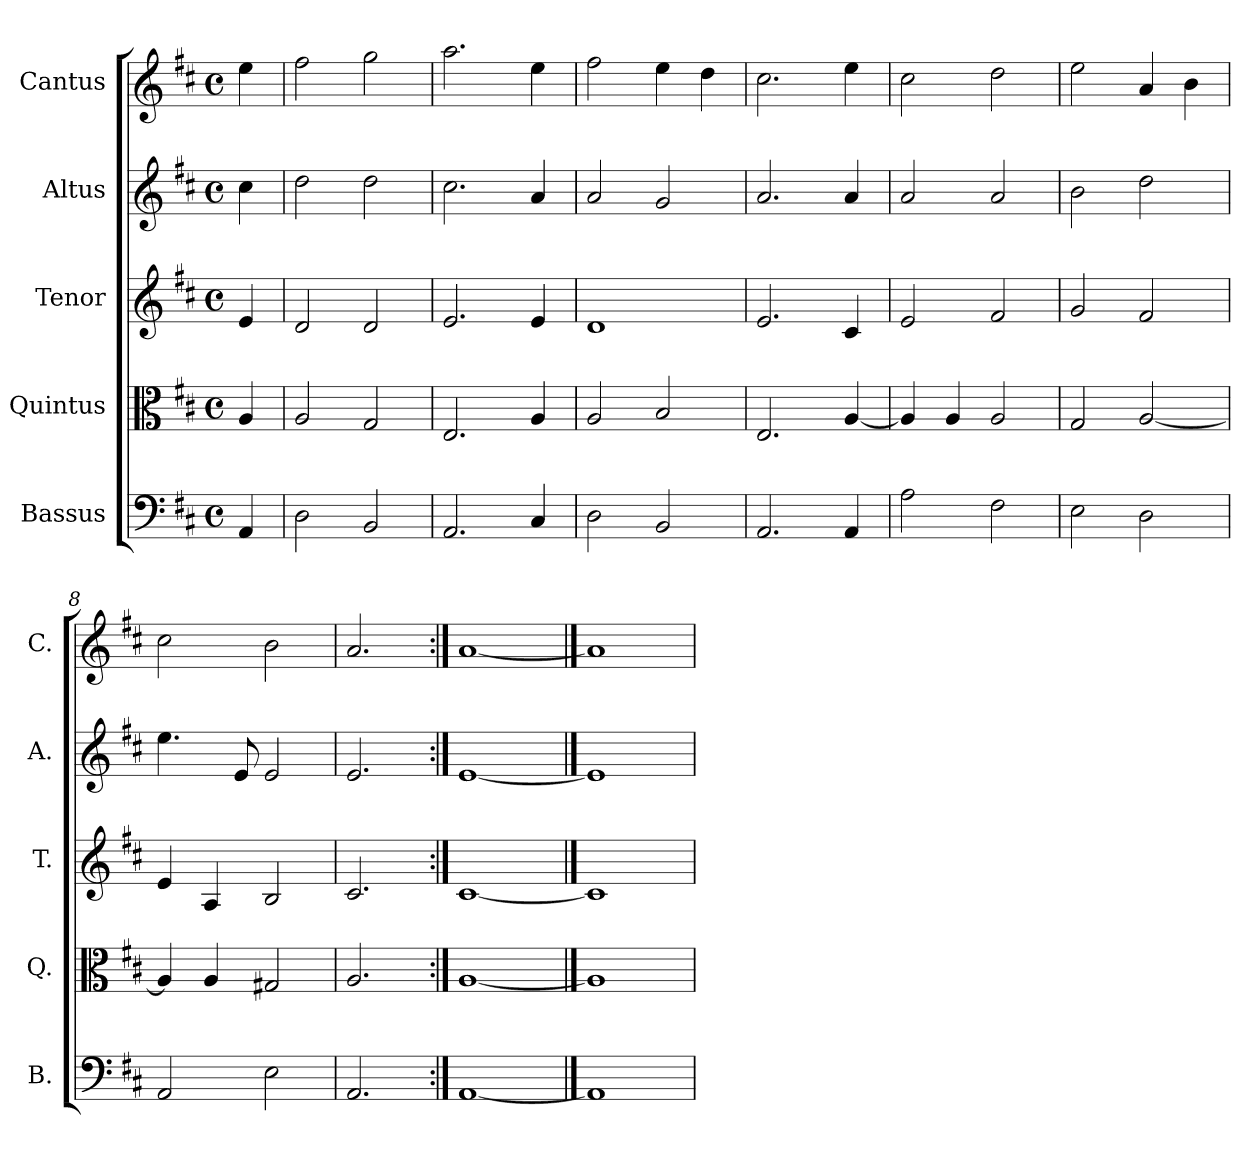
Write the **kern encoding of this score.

**kern	**kern	**kern	**kern	**kern
*part5	*part4	*part3	*part2	*part1
*staff5	*staff4	*staff3	*staff2	*staff1
*I"Bassus	*I"Quintus	*I"Tenor	*I"Altus	*I"Cantus
*I'B.	*I'Q.	*I'T.	*I'A.	*I'C.
*clefF4	*clefC3	*clefG2	*clefG2	*clefG2
*k[f#c#]	*k[f#c#]	*k[f#c#]	*k[f#c#]	*k[f#c#]
*D:	*D:	*D:	*D:	*D:
*M4/4	*M4/4	*M4/4	*M4/4	*M4/4
*met(c)	*met(c)	*met(c)	*met(c)	*met(c)
=1	=1	=1	=1	=1
4AA/	4A/	4e/	4cc#\	4ee\
=2	=2	=2	=2	=2
2D\	2A/	2d/	2dd\	2ff#\
2BB/	2G/	2d/	2dd\	2gg\
=3	=3	=3	=3	=3
2.AA/	2.E/	2.e/	2.cc#\	2.aa\
4C#/	4A/	4e/	4a/	4ee\
=4	=4	=4	=4	=4
2D\	2A/	1d/	2a/	2ff#\
2BB/	2B/	.	2g/	4ee\
.	.	.	.	4dd\
=5	=5	=5	=5	=5
2.AA/	2.E/	2.e/	2.a/	2.cc#\
4AA/	[4A/	4c#/	4a/	4ee\
=6	=6	=6	=6	=6
2A\	4A/]	2e/	2a/	2cc#\
.	4A/	.	.	.
2F#\	2A/	2f#/	2a/	2dd\
=7	=7	=7	=7	=7
2E\	2G/	2g/	2b\	2ee\
2D\	[2A/	2f#/	2dd\	4a/
.	.	.	.	4b\
=8	=8	=8	=8	=8
2AA/	4A/]	4e/	4.ee\	2cc#\
.	4A/	4A/	.	.
.	.	.	8e/	.
2E\	2G#X/	2B/	2e/	2b\
=9	=9	=9	=9	=9
2.AA/	2.A/	2.c#/	2.e/	2.a/
=10:|!	=10:|!	=10:|!	=10:|!	=10:|!
[1AA/	[1A/	[1c#/	[1e/	[1a/
==11	==11	==11	==11	==11
1AA/]	1A/]	1c#/]	1e/]	1a/]
=	=	=	=	=
*-	*-	*-	*-	*-
